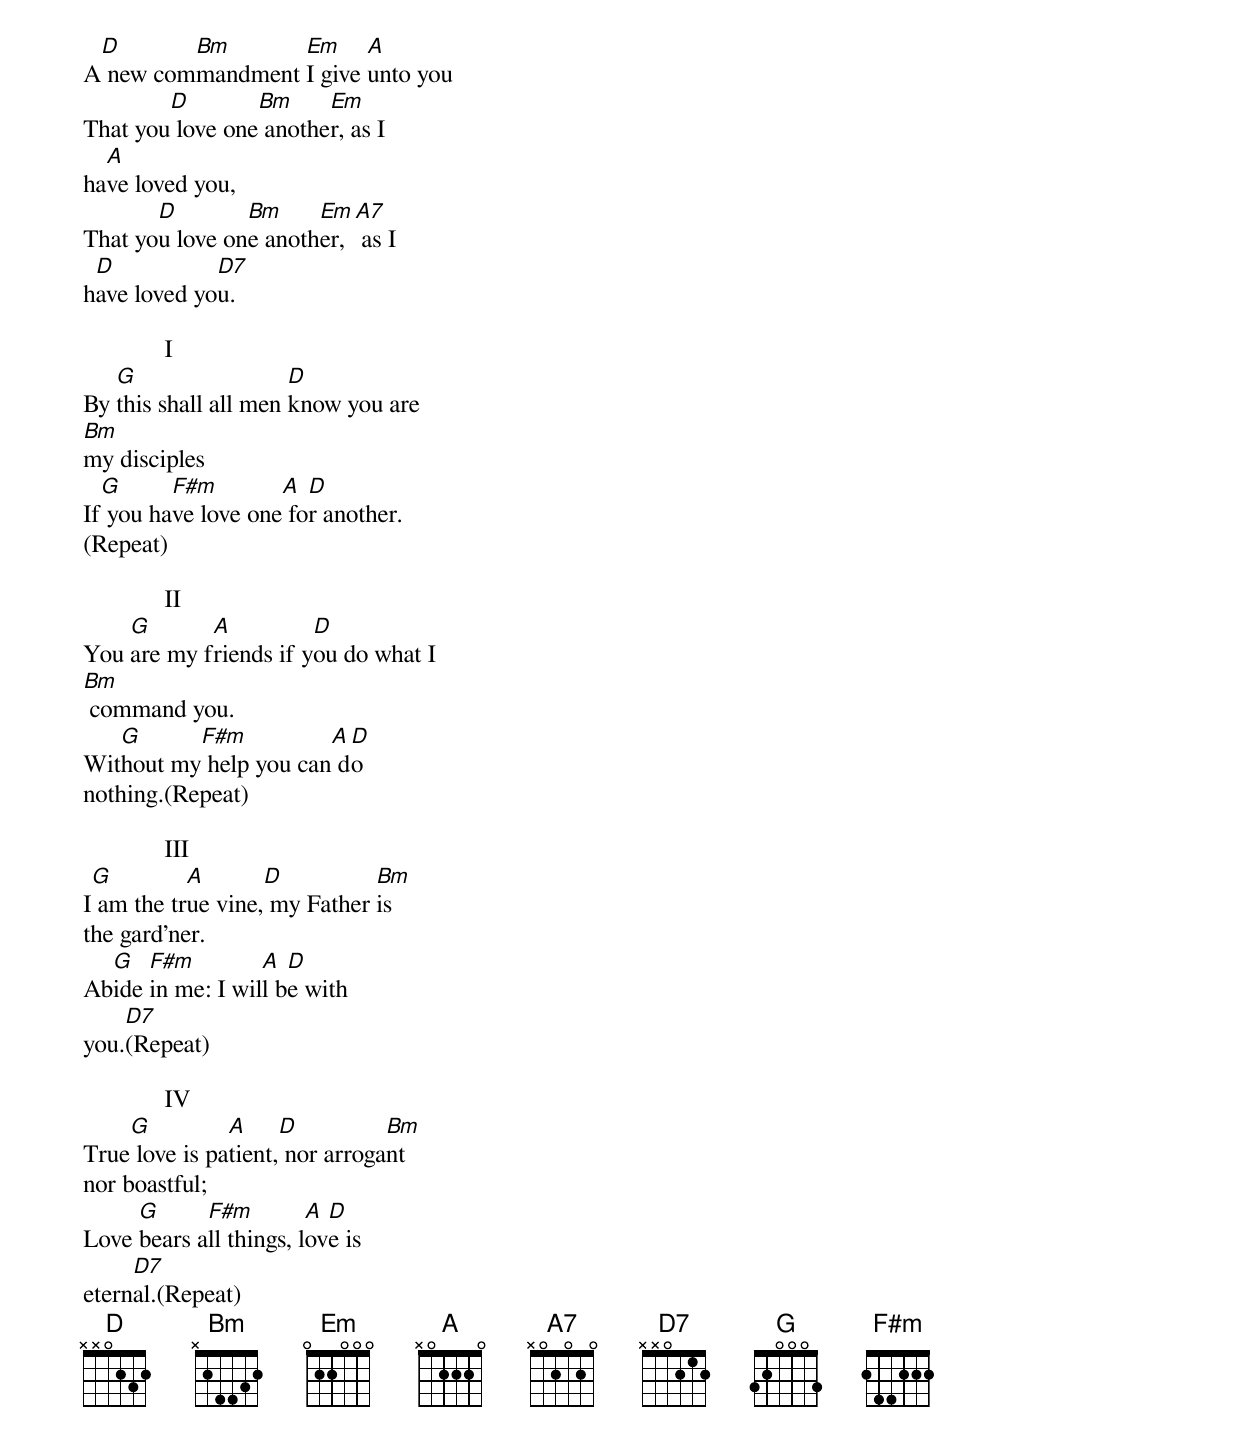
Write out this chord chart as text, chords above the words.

 D       Bm       Em     A
A new commandment I give unto you
        D        Bm     Em
That you love one another, as I
  A
have loved you,
       D        Bm     Em A7
That you love one another, as I
 D           D7
have loved you.

             I
   G                  D
By this shall all men know you are
Bm
my disciples
  G      F#m        A  D
If you have love one for another.
(Repeat)

             II
    G       A          D
You are my friends if you do what I
Bm
 command you.
   G      F#m          A D
Without my help you can do
nothing.(Repeat)

             III
 G         A       D          Bm
I am the true vine, my Father is
the gard'ner.
  G   F#m         A  D
Abide in me: I will be with
    D7
you.(Repeat)

             IV
    G          A     D          Bm
True love is patient, nor arrogant
nor boastful;
     G      F#m         A D
Love bears all things, love is
     D7
eternal.(Repeat)
